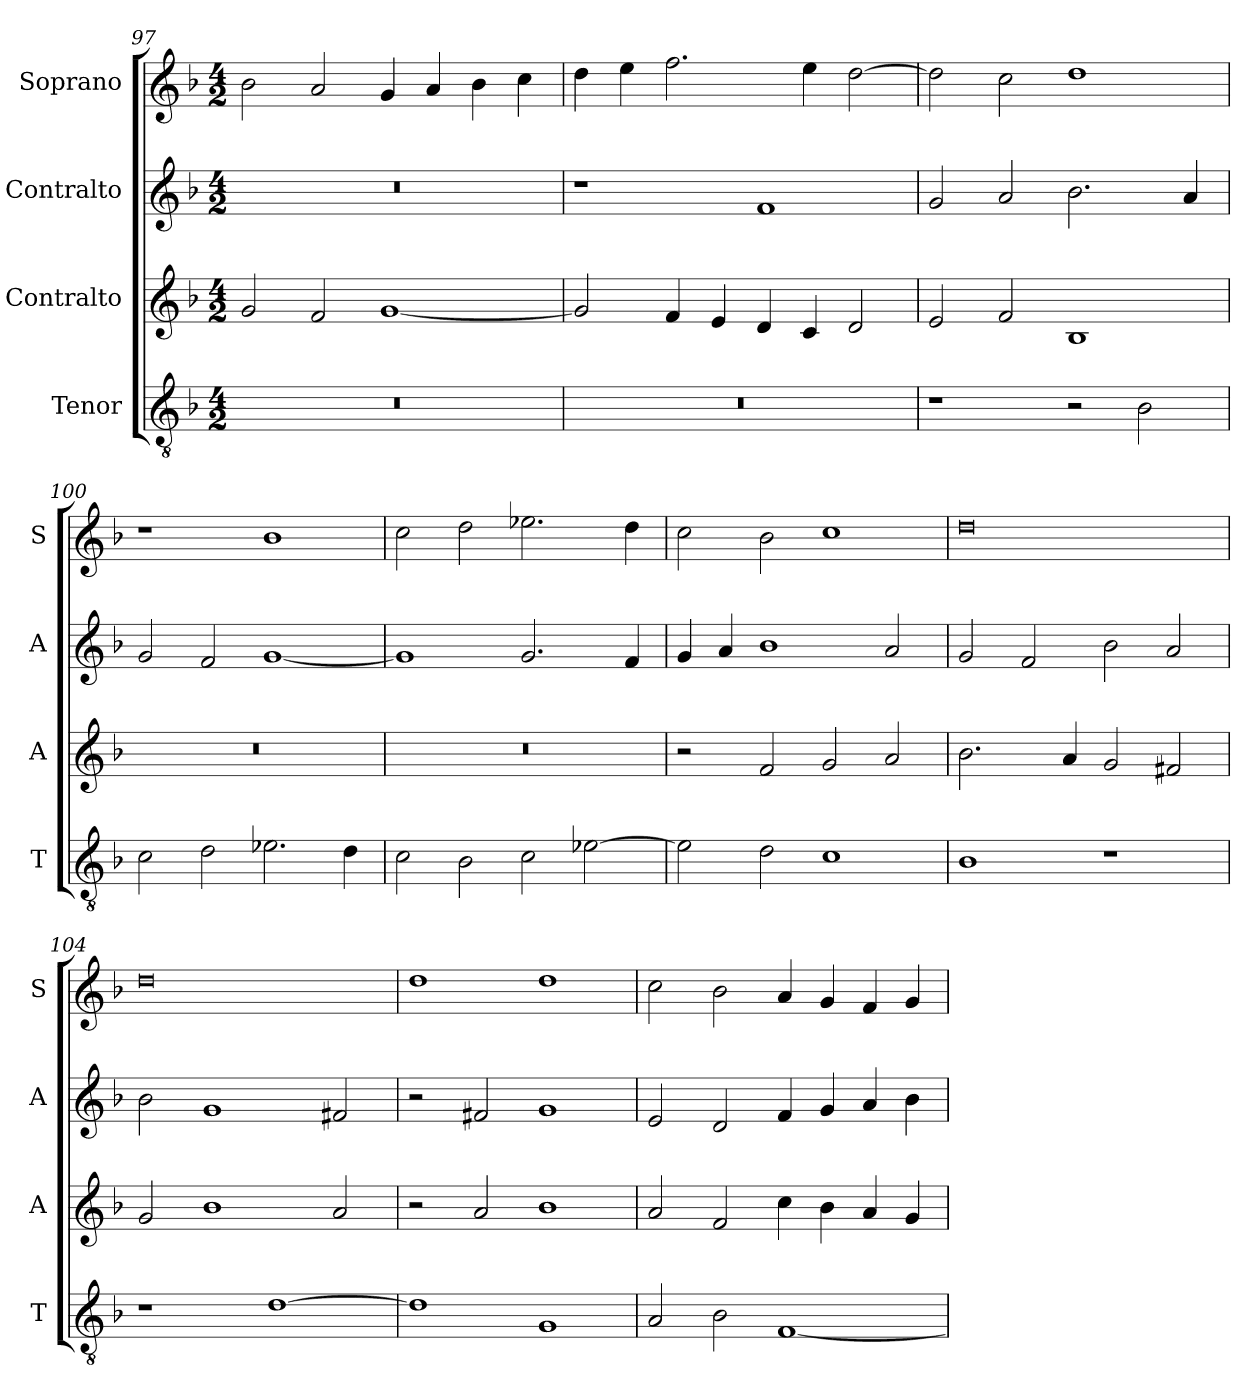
**kern	**kern	**kern	**kern
*part4	*part3	*part2	*part1
*staff4	*staff3	*staff2	*staff1
*I"Tenor	*I"Contralto	*I"Contralto	*I"Soprano
*I'T	*I'A	*I'A	*I'S
*clefGv2	*clefG2	*clefG2	*clefG2
*k[b-]	*k[b-]	*k[b-]	*k[b-]
*G:dor	*G:dor	*G:dor	*G:dor
*M4/2	*M4/2	*M4/2	*M4/2
=97	=97	=97	=97
0r	2g	0r	2b-
.	2f	.	2a
.	[1g	.	4g
.	.	.	4a
.	.	.	4b-
.	.	.	4cc
=98	=98	=98	=98
0r	2g]	1r	4dd
.	.	.	4ee
.	4f	.	2.ff
.	4e	.	.
.	4d	1f	.
.	4c	.	4ee
.	2d	.	[2dd
=99	=99	=99	=99
1r	2e	2g	2dd]
.	2f	2a	2cc
2r	1B-	2.b-	1dd
2B-	.	.	.
.	.	4a	.
=100	=100	=100	=100
2c	0r	2g	1r
2d	.	2f	.
2.e-X	.	[1g	1b-
4d	.	.	.
=101	=101	=101	=101
2c	0r	1g]	2cc
2B-	.	.	2dd
2c	.	2.g	2.ee-X
[2e-X	.	.	.
.	.	4f	4dd
=102	=102	=102	=102
2e-]	2r	4g	2cc
.	.	4a	.
2d	2f	1b-	2b-
1c	2g	.	1cc
.	2a	2a	.
=103	=103	=103	=103
1B-	2.b-	2g	0dd
.	.	2f	.
.	4a	.	.
1r	2g	2b-	.
.	2f#X	2a	.
=104	=104	=104	=104
1r	2g	2b-	0dd
.	1b-	1g	.
[1d	.	.	.
.	2a	2f#X	.
=105	=105	=105	=105
1d]	2r	2r	1dd
.	2a	2f#X	.
1G	1b-	1g	1dd
=106	=106	=106	=106
2A	2a	2e	2cc
2B-	2f	2d	2b-
[1F	4cc	4f	4a
.	4b-	4g	4g
.	4a	4a	4f
.	4g	4b-	4g
=	=	=	=
*-	*-	*-	*-
